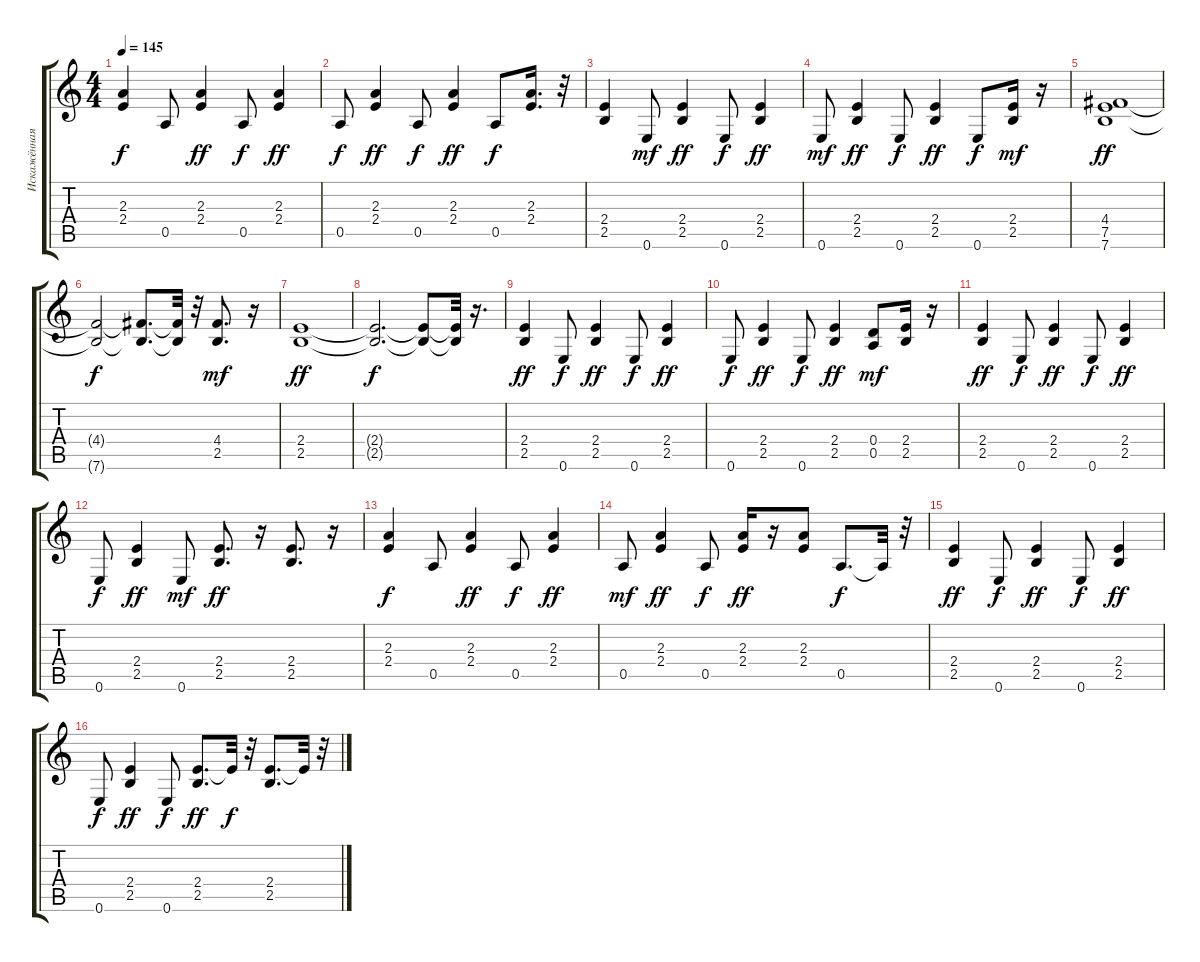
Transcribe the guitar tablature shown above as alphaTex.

\track ("Искажённая Гитара" "Искажённая") {instrument distortionguitar}
\staff {score tabs}
\tuning (E4 B3 G3 D3 A2 E2) {hide}
\ts (4 4)
\tempo 145
\clef g2
\ks c
(2.3 2.4).4{dy f} 0.5.8 (2.3 2.4).4{dy ff} 0.5.8{dy f} (2.3 2.4).4{dy ff} |
0.5.8{dy f} (2.3 2.4).4{dy ff} 0.5.8{dy f} (2.3 2.4).4{dy ff} 0.5.8{dy f} (2.3 2.4).16{d} r.32 |
(2.4 2.5).4 0.6.8{dy mf} (2.4 2.5).4{dy ff} 0.6.8{dy f} (2.4 2.5).4{dy ff} |
0.6.8{dy mf} (2.4 2.5).4{dy ff} 0.6.8{dy f} (2.4 2.5).4{dy ff} 0.6.8{dy f} (2.4 2.5).16{dy mf} r.16 |
(4.4 7.5 7.6).1{dy ff} |
(4.4{t} 7.6{t}).2{dy f} (4.4{t} 7.6{t}).8{d} (4.4{t} 7.6{t}).32 r.32 (4.4 2.5).8{d dy mf} r.16 |
(2.4 2.5).1{dy ff} |
(2.4{t} 2.5{t}).2{d dy f} (2.4{t} 2.5{t}).8 (2.4{t} 2.5{t}).32 r.16{d} |
(2.4 2.5).4{dy ff} 0.6.8{dy f} (2.4 2.5).4{dy ff} 0.6.8{dy f} (2.4 2.5).4{dy ff} |
0.6.8{dy f} (2.4 2.5).4{dy ff} 0.6.8{dy f} (2.4 2.5).4{dy ff} (0.4 0.5).8{dy mf} (2.4 2.5).16 r.16 |
(2.4 2.5).4{dy ff} 0.6.8{dy f} (2.4 2.5).4{dy ff} 0.6.8{dy f} (2.4 2.5).4{dy ff} |
0.6.8{dy f} (2.4 2.5).4{dy ff} 0.6.8{dy mf} (2.4 2.5).8{d dy ff} r.16 (2.4 2.5).8{d} r.16 |
(2.3 2.4).4{dy f} 0.5.8 (2.3 2.4).4{dy ff} 0.5.8{dy f} (2.3 2.4).4{dy ff} |
0.5.8{dy mf} (2.3 2.4).4{dy ff} 0.5.8{dy f} (2.3 2.4).16{dy ff} r.16 (2.3 2.4).8 0.5.8{d dy f} 0.5{t}.32 r.32 |
(2.4 2.5).4{dy ff} 0.6.8{dy f} (2.4 2.5).4{dy ff} 0.6.8{dy f} (2.4 2.5).4{dy ff} |
0.6.8{dy f} (2.4 2.5).4{dy ff} 0.6.8{dy f} (2.4 2.5).8{d dy ff} 2.4{t}.32{dy f} r.32 (2.4 2.5).8{d} 2.4{t}.32 r.32
